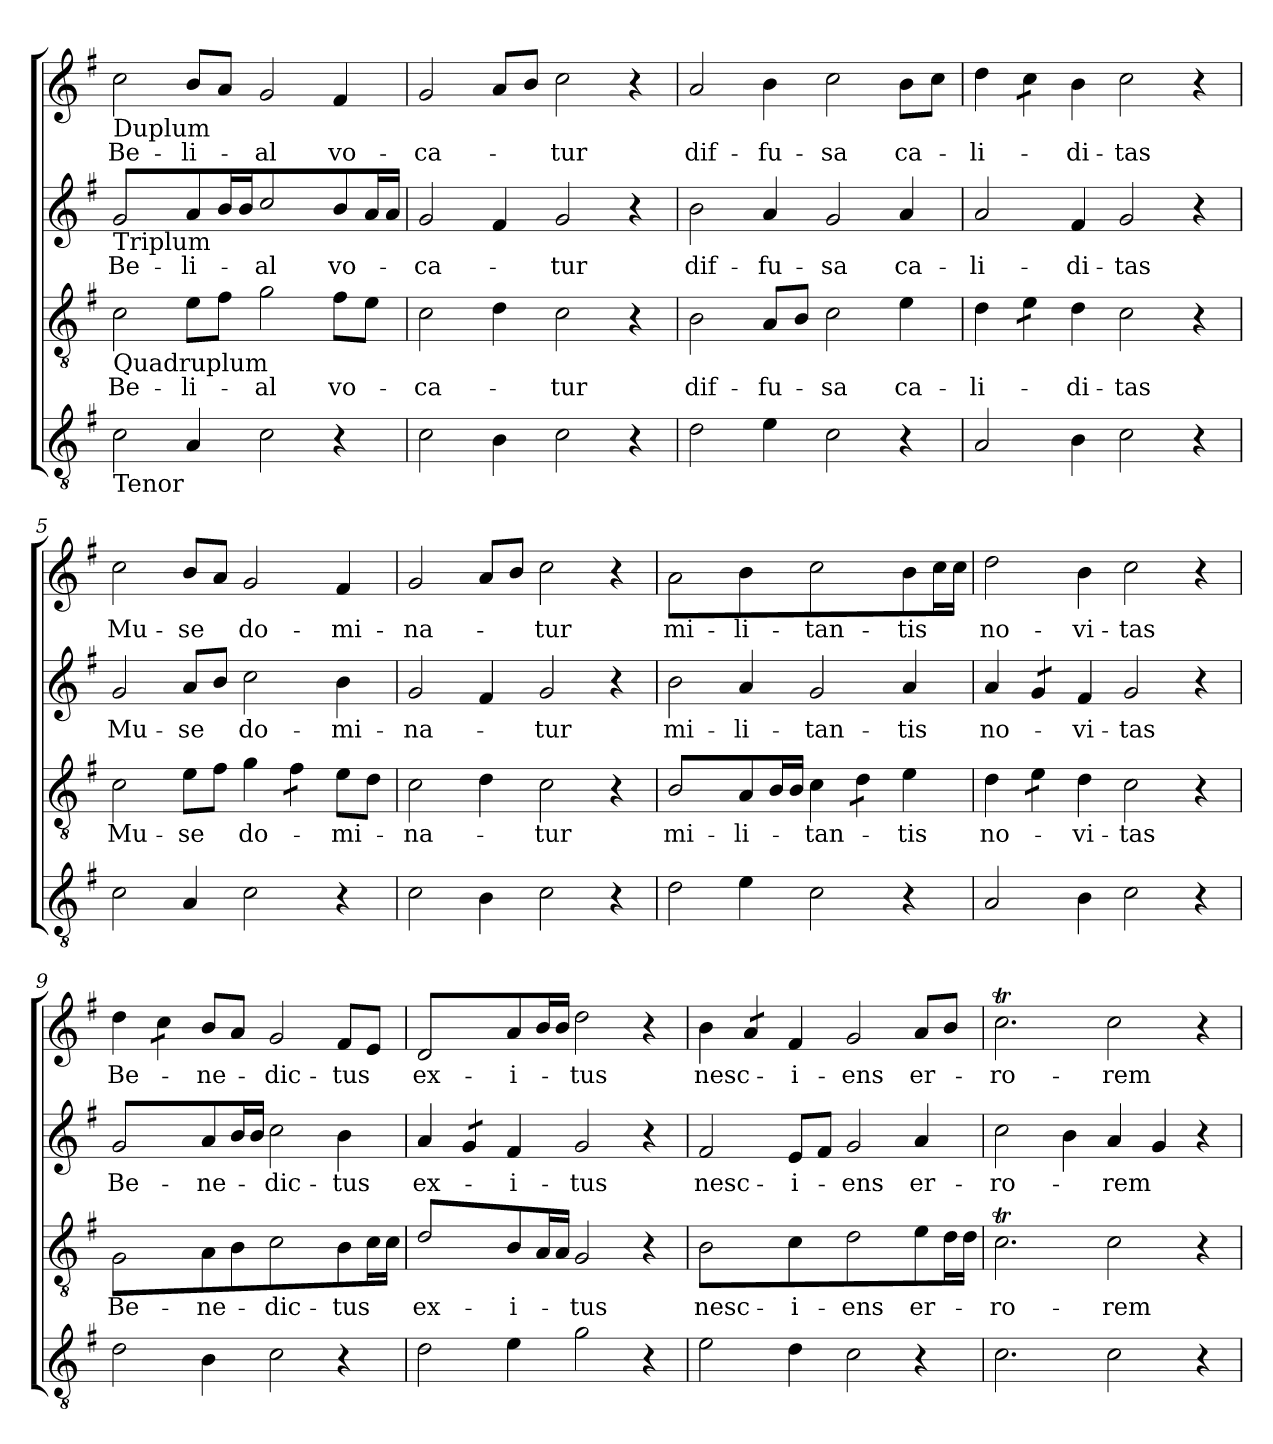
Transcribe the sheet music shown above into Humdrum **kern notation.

**kern	**kern	**text	**kern	**text	**kern	**text
*part4	*part3	*part3	*part2	*part2	*part1	*part1
*staff4	*staff3	*staff3	*staff2	*staff2	*staff1	*staff1
*clefGv2	*clefGv2	*	*clefG2	*	*clefG2	*
*k[f#]	*k[f#]	*	*k[f#]	*	*k[f#]	*
*G:	*G:	*	*G:	*	*G:	*
=1	=1	=1	=1	=1	=1	=1
!	!	!	!	!	!LO:TX:b:t=Duplum	!
!	!	!	!LO:TX:b:t=Triplum	!	!	!
!	!LO:TX:b:t=Quadruplum	!	!	!	!	!
!LO:TX:b:t=Tenor	!	!	!	!	!	!
!	!	!LO:LY:b	!	!LO:LY:b	!	!LO:LY:b
2c\	2c\	Be-	2g/	Be-	2cc\	Be-
!	!	!LO:LY:b	!	!LO:LY:b	!	!LO:LY:b
4A/	8e\L	-li-	8a/L	-li-	8b/L	-li-
*	*	*	*tremolo	*	*	*
.	8f#\J	.	16b/	.	8a/J	.
.	.	.	16b/JJ	.	.	.
*	*	*	*Xtremolo	*	*	*
!	!	!LO:LY:b	!	!LO:LY:b	!	!LO:LY:b
2c\	2g\	-al	2cc\	-al	2g/	-al
!	!	!LO:LY:b	!	!LO:LY:b	!	!LO:LY:b
4r	8f#\L	vo-	8b/L	vo-	4f#/	vo-
*	*	*	*tremolo	*	*	*
.	8e\J	.	16a/	.	.	.
.	.	.	16a/JJ	.	.	.
*	*	*	*Xtremolo	*	*	*
=2	=2	=2	=2	=2	=2	=2
!	!	!LO:LY:b	!	!LO:LY:b	!	!LO:LY:b
2c\	2c\	-ca-	2g/	-ca-	2g/	-ca-
4B\	4d\	.	4f#/	.	8a/L	.
.	.	.	.	.	8b/J	.
!	!	!LO:LY:b	!	!LO:LY:b	!	!LO:LY:b
2c\	2c\	-tur	2g/	-tur	2cc\	-tur
4r	4r	.	4r	.	4r	.
=3	=3	=3	=3	=3	=3	=3
!	!	!LO:LY:b	!	!LO:LY:b	!	!LO:LY:b
2d\	2B\	dif-	2b\	dif-	2a/	dif-
!	!	!LO:LY:b	!	!LO:LY:b	!	!LO:LY:b
4e\	8A/L	-fu-	4a/	-fu-	4b\	-fu-
.	8B/J	.	.	.	.	.
!	!	!LO:LY:b	!	!LO:LY:b	!	!LO:LY:b
2c\	2c\	-sa	2g/	-sa	2cc\	-sa
!	!	!LO:LY:b	!	!LO:LY:b	!	!LO:LY:b
4r	4e\	ca-	4a/	ca-	8b\L	ca-
.	.	.	.	.	8cc\J	.
=4	=4	=4	=4	=4	=4	=4
!	!	!LO:LY:b	!	!LO:LY:b	!	!LO:LY:b
2A/	4d\	-li-	2a/	-li-	4dd\	-li-
*	*tremolo	*	*	*	*	*
*	*	*	*	*	*tremolo	*
.	8e\L	.	.	.	8cc\L	.
.	8e\J	.	.	.	8cc\J	.
*	*	*	*	*	*Xtremolo	*
*	*Xtremolo	*	*	*	*	*
!	!	!LO:LY:b	!	!LO:LY:b	!	!LO:LY:b
4B\	4d\	-di-	4f#/	-di-	4b\	-di-
!	!	!LO:LY:b	!	!LO:LY:b	!	!LO:LY:b
2c\	2c\	-tas	2g/	-tas	2cc\	-tas
4r	4r	.	4r	.	4r	.
=5	=5	=5	=5	=5	=5	=5
!	!	!LO:LY:b	!	!LO:LY:b	!	!LO:LY:b
2c\	2c\	Mu-	2g/	Mu-	2cc\	Mu-
!	!	!LO:LY:b	!	!LO:LY:b	!	!LO:LY:b
4A/	8e\L	-se	8a/L	-se	8b/L	-se
.	8f#\J	.	8b/J	.	8a/J	.
!	!	!LO:LY:b	!	!LO:LY:b	!	!LO:LY:b
2c\	4g\	do-	2cc\	do-	2g/	do-
*	*tremolo	*	*	*	*	*
.	8f#\L	.	.	.	.	.
.	8f#\J	.	.	.	.	.
*	*Xtremolo	*	*	*	*	*
!	!	!LO:LY:b	!	!LO:LY:b	!	!LO:LY:b
4r	8e\L	-mi-	4b\	-mi-	4f#/	-mi-
.	8d\J	.	.	.	.	.
=6	=6	=6	=6	=6	=6	=6
!	!	!LO:LY:b	!	!LO:LY:b	!	!LO:LY:b
2c\	2c\	-na-	2g/	-na-	2g/	-na-
4B\	4d\	.	4f#/	.	8a/L	.
.	.	.	.	.	8b/J	.
!	!	!LO:LY:b	!	!LO:LY:b	!	!LO:LY:b
2c\	2c\	-tur	2g/	-tur	2cc\	-tur
4r	4r	.	4r	.	4r	.
!!LO:LB:g=z
=7	=7	=7	=7	=7	=7	=7
!	!	!LO:LY:b	!	!LO:LY:b	!	!LO:LY:b
2d\	2B\	mi-	2b\	mi-	2a/	mi-
!	!	!LO:LY:b	!	!LO:LY:b	!	!LO:LY:b
4e\	8A/L	-li-	4a/	-li-	4b\	-li-
*	*tremolo	*	*	*	*	*
.	16B/	.	.	.	.	.
.	16B/JJ	.	.	.	.	.
*	*Xtremolo	*	*	*	*	*
!	!	!LO:LY:b	!	!LO:LY:b	!	!LO:LY:b
2c\	4c\	-tan-	2g/	-tan-	2cc\	-tan-
*	*tremolo	*	*	*	*	*
.	8d\L	.	.	.	.	.
.	8d\J	.	.	.	.	.
*	*Xtremolo	*	*	*	*	*
!	!	!LO:LY:b	!	!LO:LY:b	!	!LO:LY:b
4r	4e\	-tis	4a/	-tis	8b\L	-tis
*	*	*	*	*	*tremolo	*
.	.	.	.	.	16cc\	.
.	.	.	.	.	16cc\JJ	.
*	*	*	*	*	*Xtremolo	*
=8	=8	=8	=8	=8	=8	=8
!	!	!LO:LY:b	!	!LO:LY:b	!	!LO:LY:b
2A/	4d\	no-	4a/	no-	2dd\	no-
*	*tremolo	*	*	*	*	*
*	*	*	*tremolo	*	*	*
.	8e\L	.	8g/L	.	.	.
.	8e\J	.	8g/J	.	.	.
*	*	*	*Xtremolo	*	*	*
*	*Xtremolo	*	*	*	*	*
!	!	!LO:LY:b	!	!LO:LY:b	!	!LO:LY:b
4B\	4d\	-vi-	4f#/	-vi-	4b\	-vi-
!	!	!LO:LY:b	!	!LO:LY:b	!	!LO:LY:b
2c\	2c\	-tas	2g/	-tas	2cc\	-tas
4r	4r	.	4r	.	4r	.
=9	=9	=9	=9	=9	=9	=9
!	!	!LO:LY:b	!	!LO:LY:b	!	!LO:LY:b
2d\	2G/	Be-	2g/	Be-	4dd\	Be-
*	*	*	*	*	*tremolo	*
.	.	.	.	.	8cc\L	.
.	.	.	.	.	8cc\J	.
*	*	*	*	*	*Xtremolo	*
!	!	!LO:LY:b	!	!LO:LY:b	!	!LO:LY:b
4B\	8A/L	-ne-	8a/L	-ne-	8b/L	-ne-
*	*	*	*tremolo	*	*	*
.	8B/J	.	16b/	.	8a/J	.
.	.	.	16b/JJ	.	.	.
*	*	*	*Xtremolo	*	*	*
!	!	!LO:LY:b	!	!LO:LY:b	!	!LO:LY:b
2c\	2c\	-dic-	2cc\	-dic-	2g/	-dic-
!	!	!LO:LY:b	!	!LO:LY:b	!	!LO:LY:b
4r	8B\L	-tus	4b\	-tus	8f#/L	-tus
*	*tremolo	*	*	*	*	*
.	16c\	.	.	.	8e/J	.
.	16c\JJ	.	.	.	.	.
*	*Xtremolo	*	*	*	*	*
=10	=10	=10	=10	=10	=10	=10
!	!	!LO:LY:b	!	!LO:LY:b	!	!LO:LY:b
2d\	2d\	ex-	4a/	ex-	2d/	ex-
*	*	*	*tremolo	*	*	*
.	.	.	8g/L	.	.	.
.	.	.	8g/J	.	.	.
*	*	*	*Xtremolo	*	*	*
!	!	!LO:LY:b	!	!LO:LY:b	!	!LO:LY:b
4e\	8B/L	-i-	4f#/	-i-	8a/L	-i-
*	*tremolo	*	*	*	*	*
*	*	*	*	*	*tremolo	*
.	16A/	.	.	.	16b/	.
.	16A/JJ	.	.	.	16b/JJ	.
*	*	*	*	*	*Xtremolo	*
*	*Xtremolo	*	*	*	*	*
!	!	!LO:LY:b	!	!LO:LY:b	!	!LO:LY:b
2g\	2G/	-tus	2g/	-tus	2dd\	-tus
4r	4r	.	4r	.	4r	.
=11	=11	=11	=11	=11	=11	=11
!	!	!LO:LY:b	!	!LO:LY:b	!	!LO:LY:b
2e\	2B\	nesc-	2f#/	nesc-	4b\	nesc-
*	*	*	*	*	*tremolo	*
.	.	.	.	.	8a/L	.
.	.	.	.	.	8a/J	.
*	*	*	*	*	*Xtremolo	*
!	!	!LO:LY:b	!	!LO:LY:b	!	!LO:LY:b
4d\	4c\	-i-	8e/L	-i-	4f#/	-i-
.	.	.	8f#/J	.	.	.
!	!	!LO:LY:b	!	!LO:LY:b	!	!LO:LY:b
2c\	2d\	-ens	2g/	-ens	2g/	-ens
!	!	!LO:LY:b	!	!LO:LY:b	!	!LO:LY:b
4r	8e\L	er-	4a/	er-	8a/L	er-
*	*tremolo	*	*	*	*	*
.	16d\	.	.	.	8b/J	.
.	16d\JJ	.	.	.	.	.
*	*Xtremolo	*	*	*	*	*
!!LO:LB:g=z
=12	=12	=12	=12	=12	=12	=12
!	!	!LO:LY:b	!	!LO:LY:b	!	!LO:LY:b
2.c\	2.cT\	-ro-	2cc\	-ro-	2.ccT\	-ro-
.	.	.	4b\	.	.	.
!	!	!LO:LY:b	!	!LO:LY:b	!	!LO:LY:b
2c\	2c\	-rem	4a/	-rem	2cc\	-rem
.	.	.	4g/	.	.	.
4r	4r	.	4r	.	4r	.
=	=	=	=	=	=	=
*-	*-	*-	*-	*-	*-	*-
